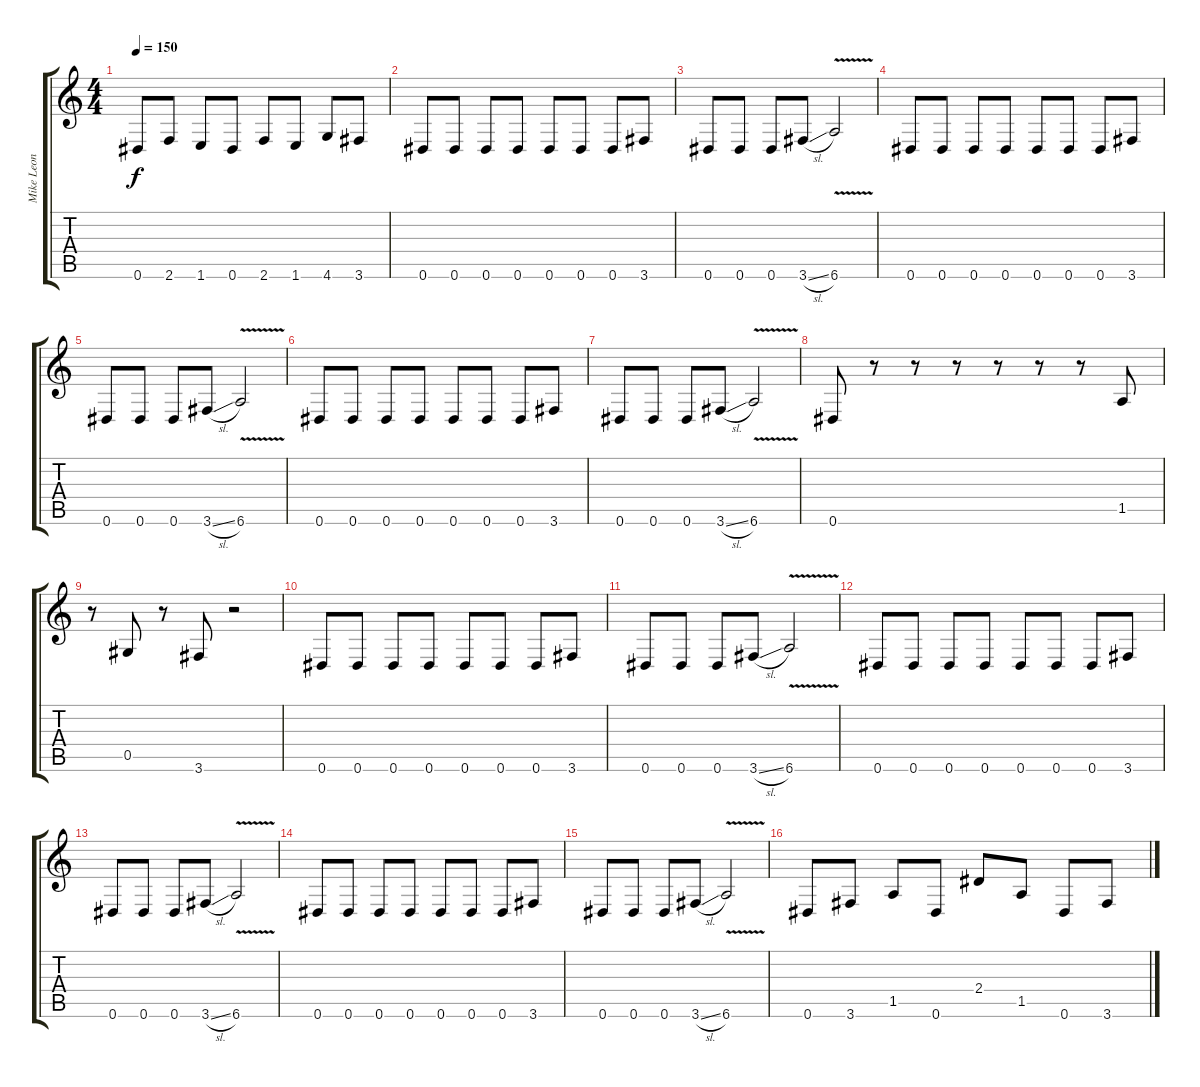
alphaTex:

\track ("Mike Leon" "Mike Leon") {instrument acousticguitarnylon}
\staff {score tabs}
\tuning (Eb4 Bb3 Gb3 Db3 Ab2 Eb2) {hide}
\ts (4 4)
\tempo 150
\clef g2
\ks c
0.6.8{dy f} 2.6.8 1.6.8 0.6.8 2.6.8 1.6.8 4.6.8 3.6.8 |
0.6.8 0.6.8 0.6.8 0.6.8 0.6.8 0.6.8 0.6.8 3.6.8 |
0.6.8 0.6.8 0.6.8 3.6{sl}.8 6.6{v}.2 |
0.6.8 0.6.8 0.6.8 0.6.8 0.6.8 0.6.8 0.6.8 3.6.8 |
0.6.8 0.6.8 0.6.8 3.6{sl}.8 6.6{v}.2 |
0.6.8 0.6.8 0.6.8 0.6.8 0.6.8 0.6.8 0.6.8 3.6.8 |
0.6.8 0.6.8 0.6.8 3.6{sl}.8 6.6{v}.2 |
0.6.8 r.8 r.8 r.8 r.8 r.8 r.8 1.5.8 |
r.8 0.5.8 r.8 3.6.8 r.2 |
0.6.8 0.6.8 0.6.8 0.6.8 0.6.8 0.6.8 0.6.8 3.6.8 |
0.6.8 0.6.8 0.6.8 3.6{sl}.8 6.6{v}.2 |
0.6.8 0.6.8 0.6.8 0.6.8 0.6.8 0.6.8 0.6.8 3.6.8 |
0.6.8 0.6.8 0.6.8 3.6{sl}.8 6.6{v}.2 |
0.6.8 0.6.8 0.6.8 0.6.8 0.6.8 0.6.8 0.6.8 3.6.8 |
0.6.8 0.6.8 0.6.8 3.6{sl}.8 6.6{v}.2 |
0.6.8 3.6.8 1.5.8 0.6.8 2.4.8 1.5.8 0.6.8 3.6.8
